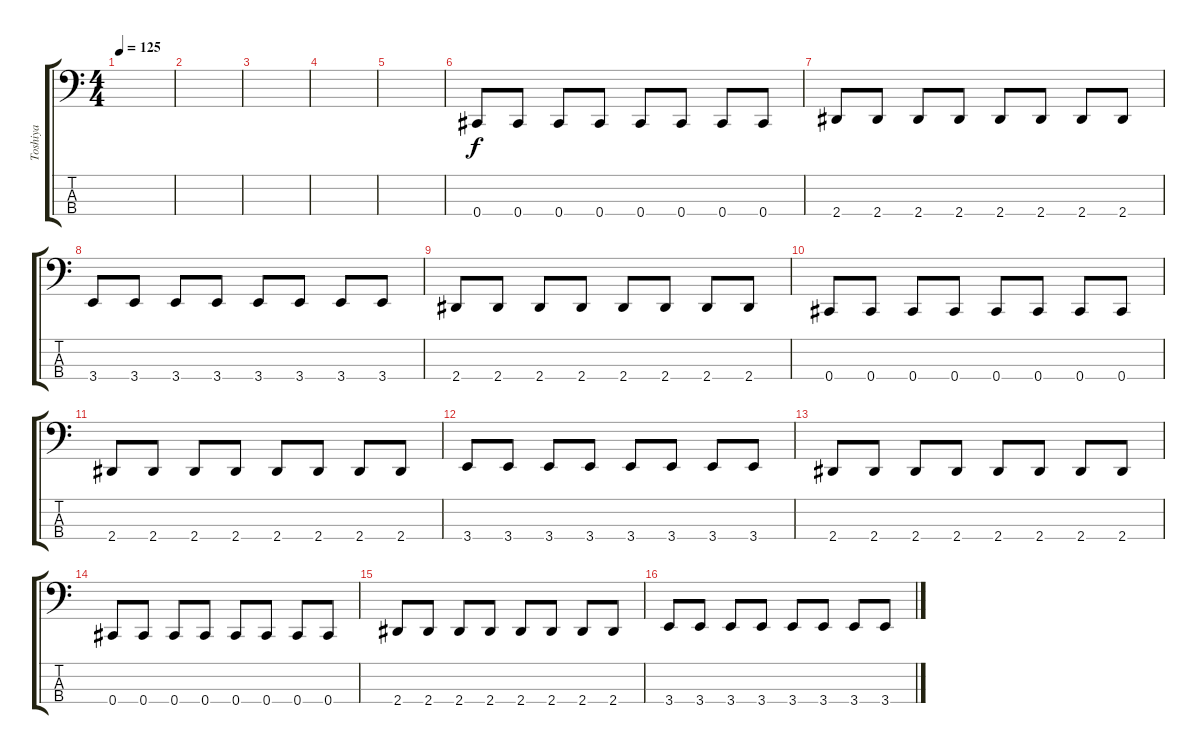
\track ("Toshiya" "Toshiya") {instrument electricbasspick}
\staff {score tabs}
\tuning (E2 B1 Gb1 Db1) {hide}
\ts (4 4)
\tempo 125
\clef f4
\ks c
|
|
|
|
|
0.4.8 0.4.8 0.4.8 0.4.8 0.4.8 0.4.8 0.4.8 0.4.8 |
2.4.8 2.4.8 2.4.8 2.4.8 2.4.8 2.4.8 2.4.8 2.4.8 |
3.4.8 3.4.8 3.4.8 3.4.8 3.4.8 3.4.8 3.4.8 3.4.8 |
2.4.8 2.4.8 2.4.8 2.4.8 2.4.8 2.4.8 2.4.8 2.4.8 |
0.4.8 0.4.8 0.4.8 0.4.8 0.4.8 0.4.8 0.4.8 0.4.8 |
2.4.8 2.4.8 2.4.8 2.4.8 2.4.8 2.4.8 2.4.8 2.4.8 |
3.4.8 3.4.8 3.4.8 3.4.8 3.4.8 3.4.8 3.4.8 3.4.8 |
2.4.8 2.4.8 2.4.8 2.4.8 2.4.8 2.4.8 2.4.8 2.4.8 |
0.4.8 0.4.8 0.4.8 0.4.8 0.4.8 0.4.8 0.4.8 0.4.8 |
2.4.8 2.4.8 2.4.8 2.4.8 2.4.8 2.4.8 2.4.8 2.4.8 |
3.4.8 3.4.8 3.4.8 3.4.8 3.4.8 3.4.8 3.4.8 3.4.8
